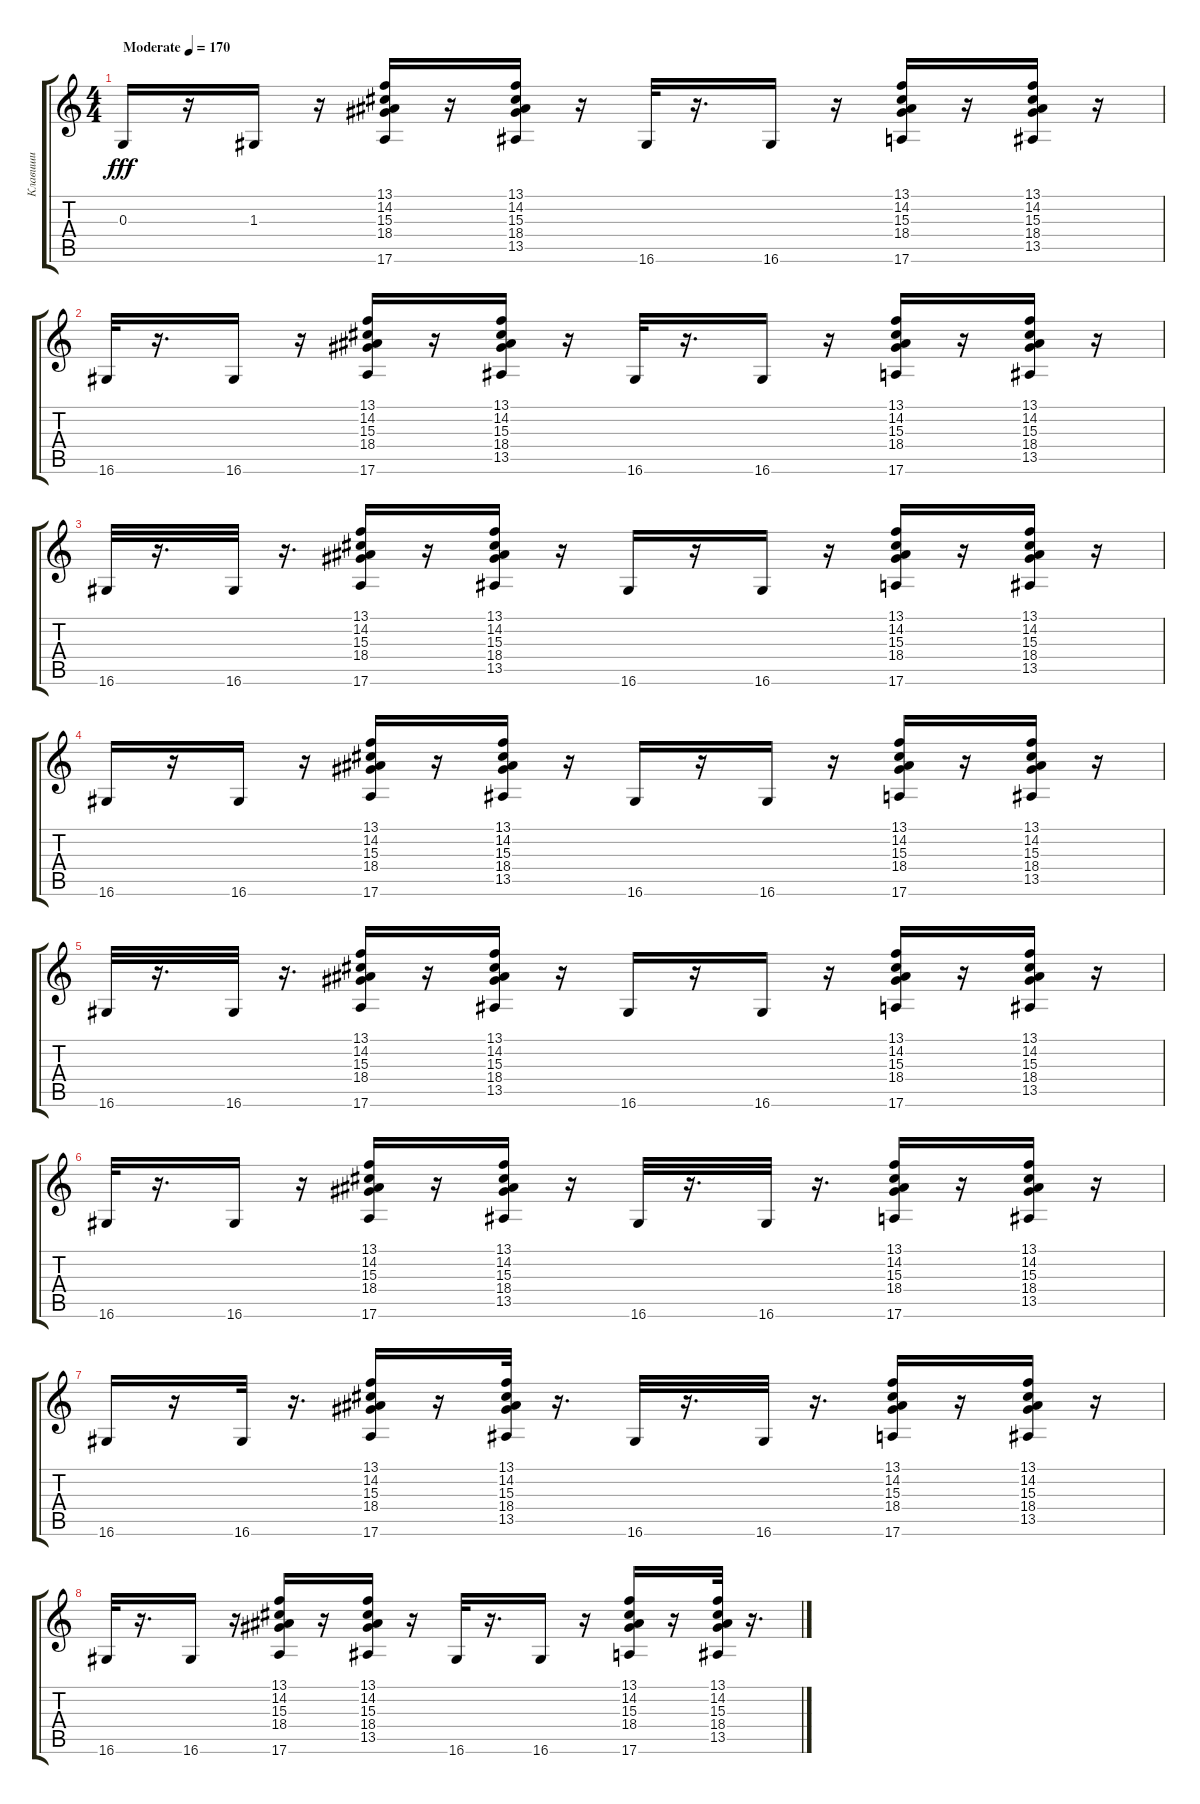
\track ("Клавиши" "Клавиши") {instrument vibraphone}
\staff {score tabs}
\tuning (E4 B3 G3 D3 A2 E2) {hide}
\ts (4 4)
\tempo (170 "Moderate")
\clef g2
\ks c
0.3.16{dy fff instrument marimba} r.16 1.3.16 r.16 (13.1 14.2 15.3 18.4 17.6).16 r.16 (13.1 14.2 15.3 18.4 13.5).16 r.16 16.6.32 r.16{d} 16.6.16 r.16 (13.1 14.2 15.3 18.4 17.6).16 r.16 (13.1 14.2 15.3 18.4 13.5).16 r.16 |
16.6.32 r.16{d} 16.6.16 r.16 (13.1 14.2 15.3 18.4 17.6).16 r.16 (13.1 14.2 15.3 18.4 13.5).16 r.16 16.6.32 r.16{d} 16.6.16 r.16 (13.1 14.2 15.3 18.4 17.6).16 r.16 (13.1 14.2 15.3 18.4 13.5).16 r.16 |
16.6.32 r.16{d} 16.6.32 r.16{d} (13.1 14.2 15.3 18.4 17.6).16 r.16 (13.1 14.2 15.3 18.4 13.5).16 r.16 16.6.16 r.16 16.6.16 r.16 (13.1 14.2 15.3 18.4 17.6).16 r.16 (13.1 14.2 15.3 18.4 13.5).16 r.16 |
16.6.16 r.16 16.6.16 r.16 (13.1 14.2 15.3 18.4 17.6).16 r.16 (13.1 14.2 15.3 18.4 13.5).16 r.16 16.6.16 r.16 16.6.16 r.16 (13.1 14.2 15.3 18.4 17.6).16 r.16 (13.1 14.2 15.3 18.4 13.5).16 r.16 |
16.6.32 r.16{d} 16.6.32 r.16{d} (13.1 14.2 15.3 18.4 17.6).16 r.16 (13.1 14.2 15.3 18.4 13.5).16 r.16 16.6.16 r.16 16.6.16 r.16 (13.1 14.2 15.3 18.4 17.6).16 r.16 (13.1 14.2 15.3 18.4 13.5).16 r.16 |
16.6.32 r.16{d} 16.6.16 r.16 (13.1 14.2 15.3 18.4 17.6).16 r.16 (13.1 14.2 15.3 18.4 13.5).16 r.16 16.6.32 r.16{d} 16.6.32 r.16{d} (13.1 14.2 15.3 18.4 17.6).16 r.16 (13.1 14.2 15.3 18.4 13.5).16 r.16 |
16.6.16 r.16 16.6.32 r.16{d} (13.1 14.2 15.3 18.4 17.6).16 r.16 (13.1 14.2 15.3 18.4 13.5).32 r.16{d} 16.6.32 r.16{d} 16.6.32 r.16{d} (13.1 14.2 15.3 18.4 17.6).16 r.16 (13.1 14.2 15.3 18.4 13.5).16 r.16 |
16.6.32 r.16{d} 16.6.16 r.16 (13.1 14.2 15.3 18.4 17.6).16 r.16 (13.1 14.2 15.3 18.4 13.5).16 r.16 16.6.32 r.16{d} 16.6.16 r.16 (13.1 14.2 15.3 18.4 17.6).16 r.16 (13.1 14.2 15.3 18.4 13.5).32 r.16{d}
